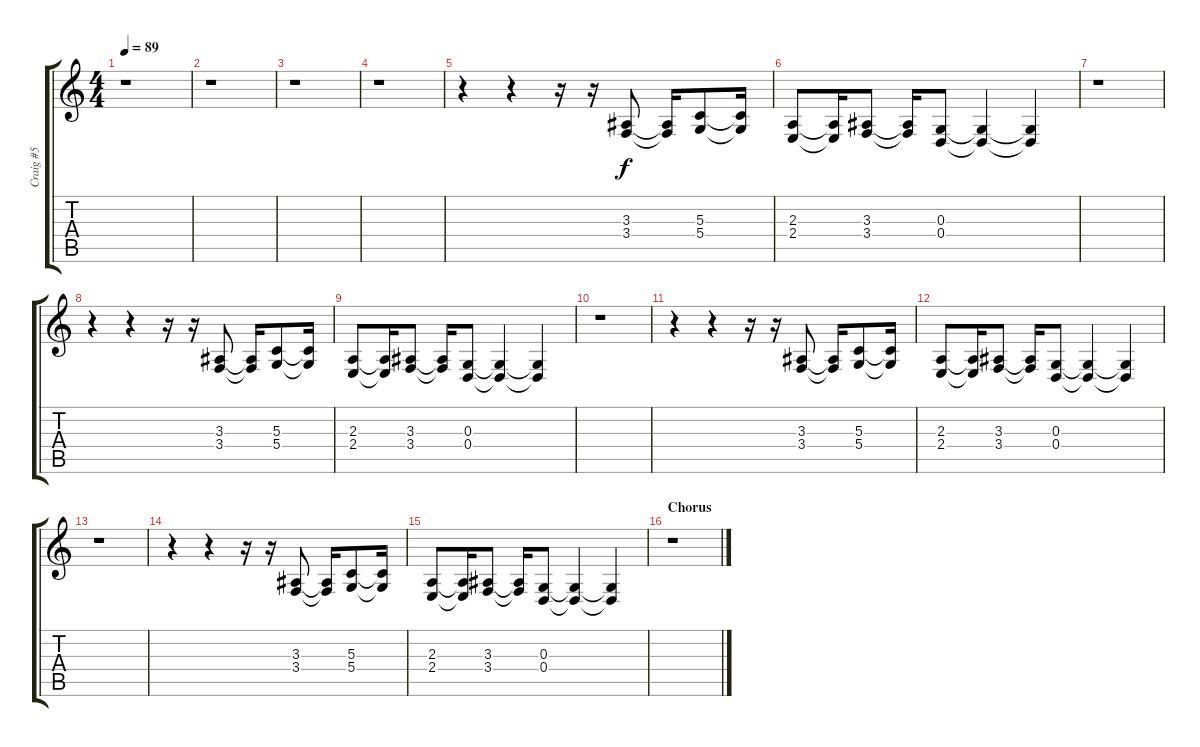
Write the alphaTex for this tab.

\track ("Craig #5" "Craig #5") {instrument helicopter}
\staff {score tabs}
\tuning (E4 B3 G3 D3 A2 E2) {hide}
\ts (4 4)
\tempo 89
\clef g2
\ks c
r.1{dy f} |
r.1 |
r.1 |
r.1 |
r.4{volume 12 instrument stringensemble1} r.4 r.16 r.16 (3.3 3.4).8 (3.3{t} 3.4{t}).16 (5.3 5.4).8 (5.3{t} 5.4{t}).16 |
(2.3 2.4).8 (2.3{t} 2.4{t}).16 (3.3 3.4).8 (3.3{t} 3.4{t}).16 (0.3 0.4).8 (0.3{t} 0.4{t}).4 (0.3{t} 0.4{t}).4 |
r.1 |
r.4 r.4 r.16 r.16 (3.3 3.4).8 (3.3{t} 3.4{t}).16 (5.3 5.4).8 (5.3{t} 5.4{t}).16 |
(2.3 2.4).8 (2.3{t} 2.4{t}).16 (3.3 3.4).8 (3.3{t} 3.4{t}).16 (0.3 0.4).8 (0.3{t} 0.4{t}).4 (0.3{t} 0.4{t}).4 |
r.1 |
r.4 r.4 r.16 r.16 (3.3 3.4).8 (3.3{t} 3.4{t}).16 (5.3 5.4).8 (5.3{t} 5.4{t}).16 |
(2.3 2.4).8 (2.3{t} 2.4{t}).16 (3.3 3.4).8 (3.3{t} 3.4{t}).16 (0.3 0.4).8 (0.3{t} 0.4{t}).4 (0.3{t} 0.4{t}).4 |
r.1 |
r.4{volume 16} r.4 r.16 r.16 (3.3 3.4).8 (3.3{t} 3.4{t}).16 (5.3 5.4).8 (5.3{t} 5.4{t}).16 |
(2.3 2.4).8 (2.3{t} 2.4{t}).16 (3.3 3.4).8 (3.3{t} 3.4{t}).16 (0.3 0.4).8 (0.3{t} 0.4{t}).4 (0.3{t} 0.4{t}).4 |
\section ("" "Chorus")
r.1
